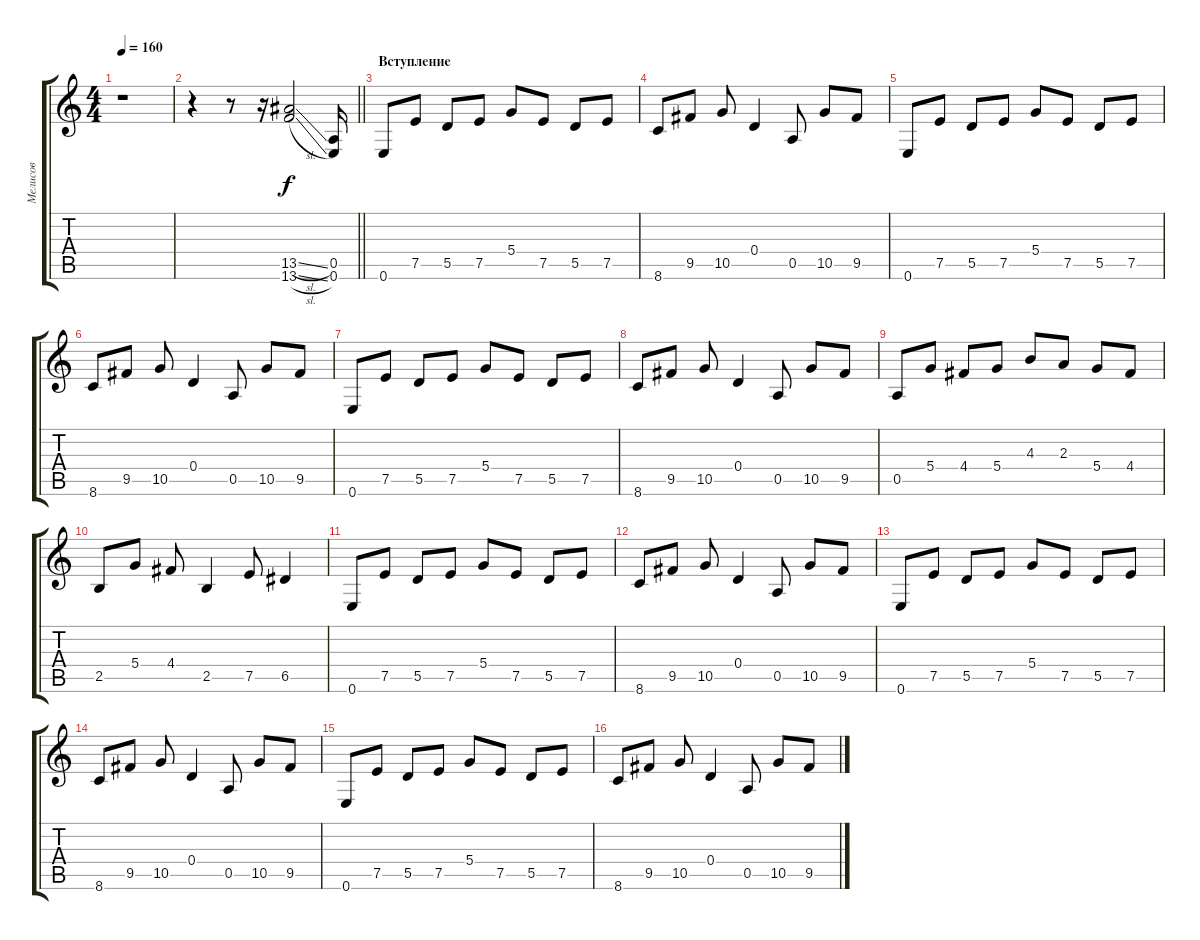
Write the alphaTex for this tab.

\track ("Мелисов" "Мелисов") {instrument overdrivenguitar}
\staff {score tabs}
\tuning (E4 B3 G3 D3 A2 E2) {hide}
\ts (4 4)
\tempo 160
\clef g2
\ks c
r.1{dy f instrument overdrivenguitar} |
\barLineRight lightlight
r.4 r.8 r.16 (13.5{sl} 13.6{sl}).2 (0.5 0.6).16 |
\section ("" "Вступление")
0.6.8 7.5.8 5.5.8 7.5.8 5.4.8 7.5.8 5.5.8 7.5.8 |
8.6.8 9.5.8 10.5.8 0.4.4 0.5.8 10.5.8 9.5.8 |
0.6.8 7.5.8 5.5.8 7.5.8 5.4.8 7.5.8 5.5.8 7.5.8 |
8.6.8 9.5.8 10.5.8 0.4.4 0.5.8 10.5.8 9.5.8 |
0.6.8 7.5.8 5.5.8 7.5.8 5.4.8 7.5.8 5.5.8 7.5.8 |
8.6.8 9.5.8 10.5.8 0.4.4 0.5.8 10.5.8 9.5.8 |
0.5.8 5.4.8 4.4.8 5.4.8 4.3.8 2.3.8 5.4.8 4.4.8 |
2.5.8 5.4.8 4.4.8 2.5.4 7.5.8 6.5.4 |
0.6.8 7.5.8 5.5.8 7.5.8 5.4.8 7.5.8 5.5.8 7.5.8 |
8.6.8 9.5.8 10.5.8 0.4.4 0.5.8 10.5.8 9.5.8 |
0.6.8 7.5.8 5.5.8 7.5.8 5.4.8 7.5.8 5.5.8 7.5.8 |
8.6.8 9.5.8 10.5.8 0.4.4 0.5.8 10.5.8 9.5.8 |
0.6.8 7.5.8 5.5.8 7.5.8 5.4.8 7.5.8 5.5.8 7.5.8 |
8.6.8 9.5.8 10.5.8 0.4.4 0.5.8 10.5.8 9.5.8
